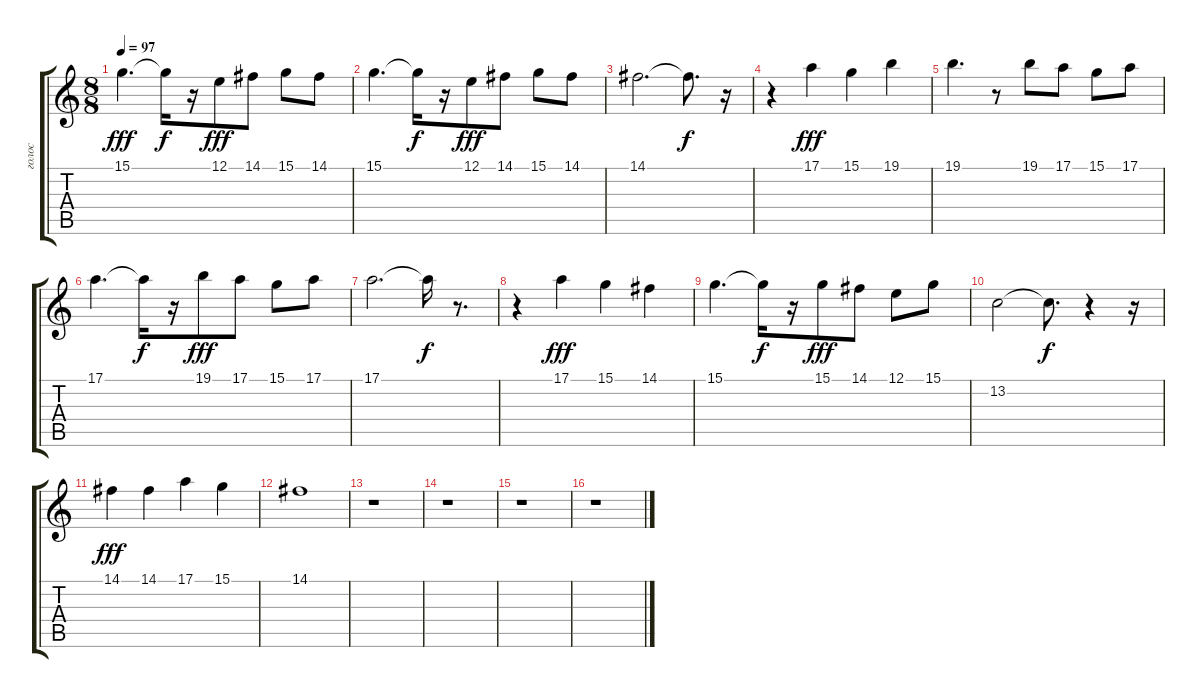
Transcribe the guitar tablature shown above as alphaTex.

\track ("голос" "голос") {instrument percussiveorgan}
\staff {score tabs}
\tuning (E4 B3 G3 D3 A2 E2) {hide}
\ts (8 8)
\tempo 97
\clef g2
\ks c
15.1.4{d dy fff} 15.1{t}.16{dy f} r.16 12.1.8{dy fff} 14.1.8 15.1.8 14.1.8 |
15.1.4{d} 15.1{t}.16{dy f} r.16 12.1.8{dy fff} 14.1.8 15.1.8 14.1.8 |
14.1.2{d} 14.1{t}.8{d dy f} r.16 |
r.4 17.1.4{dy fff} 15.1.4 19.1.4 |
19.1.4{d} r.8 19.1.8 17.1.8 15.1.8 17.1.8 |
17.1.4{d} 17.1{t}.16{dy f} r.16 19.1.8{dy fff} 17.1.8 15.1.8 17.1.8 |
17.1.2{d} 17.1{t}.16{dy f} r.8{d} |
r.4 17.1.4{dy fff} 15.1.4 14.1.4 |
15.1.4{d} 15.1{t}.16{dy f} r.16 15.1.8{dy fff} 14.1.8 12.1.8 15.1.8 |
13.2.2 13.2{t}.8{d dy f} r.4 r.16 |
14.1.4{dy fff} 14.1.4 17.1.4 15.1.4 |
14.1.1 |
r.1 |
r.1 |
r.1 |
r.1
